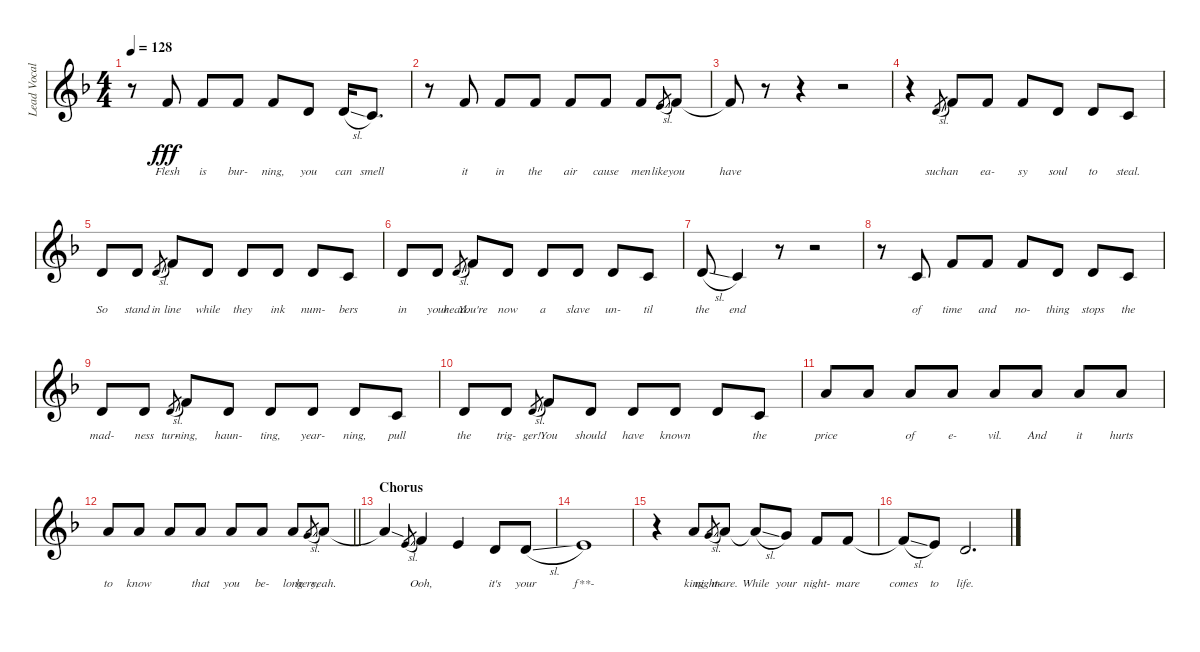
\track ("Lead Vocals" "Lead Vocal") {instrument lead6voice}
\staff {score}
\tuning (E4 B3 G3 D3 A2 D2) {hide}
\ts (4 4)
\tempo 128
\clef g2
\ks dminor
r.8{dy fff} 6.2.8{lyrics (0 "Flesh") lyrics (1 "") lyrics (2 "") lyrics (3 "") lyrics (4 "")} 6.2.8{lyrics (0 "is") lyrics (1 "") lyrics (2 "") lyrics (3 "") lyrics (4 "")} 6.2.8{lyrics (0 "bur-") lyrics (1 "") lyrics (2 "") lyrics (3 "") lyrics (4 "")} 6.2.8{lyrics (0 "ning,") lyrics (1 "") lyrics (2 "") lyrics (3 "") lyrics (4 "")} 7.3.8{lyrics (0 "you") lyrics (1 "") lyrics (2 "") lyrics (3 "") lyrics (4 "")} 7.3{sl}.16{lyrics (0 "can") lyrics (1 "") lyrics (2 "") lyrics (3 "") lyrics (4 "")} 5.3.8{d lyrics (0 "smell") lyrics (1 "") lyrics (2 "") lyrics (3 "") lyrics (4 "")} |
r.8 6.2.8{lyrics (0 "it") lyrics (1 "") lyrics (2 "") lyrics (3 "") lyrics (4 "")} 6.2.8{lyrics (0 "in") lyrics (1 "") lyrics (2 "") lyrics (3 "") lyrics (4 "")} 6.2.8{lyrics (0 "the") lyrics (1 "") lyrics (2 "") lyrics (3 "") lyrics (4 "")} 6.2.8{lyrics (0 "air") lyrics (1 "") lyrics (2 "") lyrics (3 "") lyrics (4 "")} 6.2.8{lyrics (0 "cause") lyrics (1 "") lyrics (2 "") lyrics (3 "") lyrics (4 "")} 6.2.8{lyrics (0 "men") lyrics (1 "") lyrics (2 "") lyrics (3 "") lyrics (4 "")} 5.2{sl}.8{lyrics (0 "like") lyrics (1 "") lyrics (2 "") lyrics (3 "") lyrics (4 "") gr} 6.2.8{lyrics (0 "you") lyrics (1 "") lyrics (2 "") lyrics (3 "") lyrics (4 "")} |
6.2{t}.8{lyrics (0 "have") lyrics (1 "") lyrics (2 "") lyrics (3 "") lyrics (4 "")} r.8 r.4 r.2 |
r.4 3.2{sl}.8{lyrics (0 "such") lyrics (1 "") lyrics (2 "") lyrics (3 "") lyrics (4 "") gr} 6.2.8{lyrics (0 "an") lyrics (1 "") lyrics (2 "") lyrics (3 "") lyrics (4 "")} 6.2.8{lyrics (0 "ea-") lyrics (1 "") lyrics (2 "") lyrics (3 "") lyrics (4 "")} 6.2.8{lyrics (0 "sy") lyrics (1 "") lyrics (2 "") lyrics (3 "") lyrics (4 "")} 3.2.8{lyrics (0 "soul") lyrics (1 "") lyrics (2 "") lyrics (3 "") lyrics (4 "")} 3.2.8{lyrics (0 "to") lyrics (1 "") lyrics (2 "") lyrics (3 "") lyrics (4 "")} 5.3.8{lyrics (0 "steal.") lyrics (1 "") lyrics (2 "") lyrics (3 "") lyrics (4 "")} |
3.2.8{lyrics (0 "So") lyrics (1 "") lyrics (2 "") lyrics (3 "") lyrics (4 "")} 3.2.8{lyrics (0 "stand") lyrics (1 "") lyrics (2 "") lyrics (3 "") lyrics (4 "")} 3.2{sl}.8{lyrics (0 "in") lyrics (1 "") lyrics (2 "") lyrics (3 "") lyrics (4 "") gr} 6.2.8{lyrics (0 "line") lyrics (1 "") lyrics (2 "") lyrics (3 "") lyrics (4 "")} 3.2.8{lyrics (0 "while") lyrics (1 "") lyrics (2 "") lyrics (3 "") lyrics (4 "")} 3.2.8{lyrics (0 "they") lyrics (1 "") lyrics (2 "") lyrics (3 "") lyrics (4 "")} 3.2.8{lyrics (0 "ink") lyrics (1 "") lyrics (2 "") lyrics (3 "") lyrics (4 "")} 3.2.8{lyrics (0 "num-") lyrics (1 "") lyrics (2 "") lyrics (3 "") lyrics (4 "")} 5.3.8{lyrics (0 "bers") lyrics (1 "") lyrics (2 "") lyrics (3 "") lyrics (4 "")} |
3.2.8{lyrics (0 "in") lyrics (1 "") lyrics (2 "") lyrics (3 "") lyrics (4 "")} 3.2.8{lyrics (0 "your") lyrics (1 "") lyrics (2 "") lyrics (3 "") lyrics (4 "")} 3.2{sl}.8{lyrics (0 "head.") lyrics (1 "") lyrics (2 "") lyrics (3 "") lyrics (4 "") gr} 6.2.8{lyrics (0 "You're") lyrics (1 "") lyrics (2 "") lyrics (3 "") lyrics (4 "")} 3.2.8{lyrics (0 "now") lyrics (1 "") lyrics (2 "") lyrics (3 "") lyrics (4 "")} 3.2.8{lyrics (0 "a") lyrics (1 "") lyrics (2 "") lyrics (3 "") lyrics (4 "")} 3.2.8{lyrics (0 "slave") lyrics (1 "") lyrics (2 "") lyrics (3 "") lyrics (4 "")} 3.2.8{lyrics (0 "un-") lyrics (1 "") lyrics (2 "") lyrics (3 "") lyrics (4 "")} 5.3.8{lyrics (0 "til") lyrics (1 "") lyrics (2 "") lyrics (3 "") lyrics (4 "")} |
7.3{sl}.8{lyrics (0 "the") lyrics (1 "") lyrics (2 "") lyrics (3 "") lyrics (4 "")} 5.3.4{lyrics (0 "end") lyrics (1 "") lyrics (2 "") lyrics (3 "") lyrics (4 "")} r.8 r.2 |
r.8 5.3.8{lyrics (0 "of") lyrics (1 "") lyrics (2 "") lyrics (3 "") lyrics (4 "")} 6.2.8{lyrics (0 "time") lyrics (1 "") lyrics (2 "") lyrics (3 "") lyrics (4 "")} 6.2.8{lyrics (0 "and") lyrics (1 "") lyrics (2 "") lyrics (3 "") lyrics (4 "")} 6.2.8{lyrics (0 "no-") lyrics (1 "") lyrics (2 "") lyrics (3 "") lyrics (4 "")} 3.2.8{lyrics (0 "thing") lyrics (1 "") lyrics (2 "") lyrics (3 "") lyrics (4 "")} 3.2.8{lyrics (0 "stops") lyrics (1 "") lyrics (2 "") lyrics (3 "") lyrics (4 "")} 5.3.8{lyrics (0 "the") lyrics (1 "") lyrics (2 "") lyrics (3 "") lyrics (4 "")} |
3.2.8{lyrics (0 "mad-") lyrics (1 "") lyrics (2 "") lyrics (3 "") lyrics (4 "")} 3.2.8{lyrics (0 "ness") lyrics (1 "") lyrics (2 "") lyrics (3 "") lyrics (4 "")} 3.2{sl}.8{lyrics (0 "tur-") lyrics (1 "") lyrics (2 "") lyrics (3 "") lyrics (4 "") gr} 6.2.8{lyrics (0 "ning,") lyrics (1 "") lyrics (2 "") lyrics (3 "") lyrics (4 "")} 3.2.8{lyrics (0 "haun-") lyrics (1 "") lyrics (2 "") lyrics (3 "") lyrics (4 "")} 3.2.8{lyrics (0 "ting,") lyrics (1 "") lyrics (2 "") lyrics (3 "") lyrics (4 "")} 3.2.8{lyrics (0 "year-") lyrics (1 "") lyrics (2 "") lyrics (3 "") lyrics (4 "")} 3.2.8{lyrics (0 "ning,") lyrics (1 "") lyrics (2 "") lyrics (3 "") lyrics (4 "")} 5.3.8{lyrics (0 "pull") lyrics (1 "") lyrics (2 "") lyrics (3 "") lyrics (4 "")} |
3.2.8{lyrics (0 "the") lyrics (1 "") lyrics (2 "") lyrics (3 "") lyrics (4 "")} 3.2.8{lyrics (0 "trig-") lyrics (1 "") lyrics (2 "") lyrics (3 "") lyrics (4 "")} 3.2{sl}.8{lyrics (0 "ger!") lyrics (1 "") lyrics (2 "") lyrics (3 "") lyrics (4 "") gr} 6.2.8{lyrics (0 "You") lyrics (1 "") lyrics (2 "") lyrics (3 "") lyrics (4 "")} 3.2.8{lyrics (0 "should") lyrics (1 "") lyrics (2 "") lyrics (3 "") lyrics (4 "")} 3.2.8{lyrics (0 "have") lyrics (1 "") lyrics (2 "") lyrics (3 "") lyrics (4 "")} 3.2.8{lyrics (0 "known") lyrics (1 "") lyrics (2 "") lyrics (3 "") lyrics (4 "")} 3.2.8{lyrics (0 "") lyrics (1 "") lyrics (2 "") lyrics (3 "") lyrics (4 "")} 5.3.8{lyrics (0 "the") lyrics (1 "") lyrics (2 "") lyrics (3 "") lyrics (4 "")} |
5.1.8{lyrics (0 "price") lyrics (1 "") lyrics (2 "") lyrics (3 "") lyrics (4 "")} 5.1.8{lyrics (0 "") lyrics (1 "") lyrics (2 "") lyrics (3 "") lyrics (4 "")} 5.1.8{lyrics (0 "of") lyrics (1 "") lyrics (2 "") lyrics (3 "") lyrics (4 "")} 5.1.8{lyrics (0 "e-") lyrics (1 "") lyrics (2 "") lyrics (3 "") lyrics (4 "")} 5.1.8{lyrics (0 "vil.") lyrics (1 "") lyrics (2 "") lyrics (3 "") lyrics (4 "")} 5.1.8{lyrics (0 "And") lyrics (1 "") lyrics (2 "") lyrics (3 "") lyrics (4 "")} 5.1.8{lyrics (0 "it") lyrics (1 "") lyrics (2 "") lyrics (3 "") lyrics (4 "")} 5.1.8{lyrics (0 "hurts") lyrics (1 "") lyrics (2 "") lyrics (3 "") lyrics (4 "")} |
\barLineRight lightlight
5.1.8{lyrics (0 "to") lyrics (1 "") lyrics (2 "") lyrics (3 "") lyrics (4 "")} 5.1.8{lyrics (0 "know") lyrics (1 "") lyrics (2 "") lyrics (3 "") lyrics (4 "")} 5.1.8{lyrics (0 "") lyrics (1 "") lyrics (2 "") lyrics (3 "") lyrics (4 "")} 5.1.8{lyrics (0 "that") lyrics (1 "") lyrics (2 "") lyrics (3 "") lyrics (4 "")} 5.1.8{lyrics (0 "you") lyrics (1 "") lyrics (2 "") lyrics (3 "") lyrics (4 "")} 5.1.8{lyrics (0 "be-") lyrics (1 "") lyrics (2 "") lyrics (3 "") lyrics (4 "")} 5.1.8{lyrics (0 "long") lyrics (1 "") lyrics (2 "") lyrics (3 "") lyrics (4 "")} 3.1{sl}.8{lyrics (0 "here,") lyrics (1 "") lyrics (2 "") lyrics (3 "") lyrics (4 "") gr} 5.1.8{lyrics (0 "yeah.") lyrics (1 "") lyrics (2 "") lyrics (3 "") lyrics (4 "")} |
\section ("" "Chorus")
5.1{sod t}.4{lyrics (0 "") lyrics (1 "") lyrics (2 "") lyrics (3 "") lyrics (4 "")} 5.2{sl}.8{lyrics (0 "") lyrics (1 "") lyrics (2 "") lyrics (3 "") lyrics (4 "") gr} 6.2.4{lyrics (0 "Ooh,") lyrics (1 "") lyrics (2 "") lyrics (3 "") lyrics (4 "")} 5.2.4{lyrics (0 "") lyrics (1 "") lyrics (2 "") lyrics (3 "") lyrics (4 "")} 3.2.8{lyrics (0 "it's") lyrics (1 "") lyrics (2 "") lyrics (3 "") lyrics (4 "")} 3.2{sl}.8{lyrics (0 "your") lyrics (1 "") lyrics (2 "") lyrics (3 "") lyrics (4 "")} |
5.2.1{lyrics (0 "f**-") lyrics (1 "") lyrics (2 "") lyrics (3 "") lyrics (4 "")} |
r.4 5.1.8{lyrics (0 "king") lyrics (1 "") lyrics (2 "") lyrics (3 "") lyrics (4 "")} 3.1{sl}.8{lyrics (0 "night-") lyrics (1 "") lyrics (2 "") lyrics (3 "") lyrics (4 "") gr} 5.1.8{lyrics (0 "mare.") lyrics (1 "") lyrics (2 "") lyrics (3 "") lyrics (4 "")} 5.1{sl t}.8{lyrics (0 "While") lyrics (1 "") lyrics (2 "") lyrics (3 "") lyrics (4 "")} 3.1.8{lyrics (0 "your") lyrics (1 "") lyrics (2 "") lyrics (3 "") lyrics (4 "")} 6.2.8{lyrics (0 "night-") lyrics (1 "") lyrics (2 "") lyrics (3 "") lyrics (4 "")} 6.2.8{lyrics (0 "mare") lyrics (1 "") lyrics (2 "") lyrics (3 "") lyrics (4 "")} |
6.2{sl t}.8{lyrics (0 "comes") lyrics (1 "") lyrics (2 "") lyrics (3 "") lyrics (4 "")} 5.2.8{lyrics (0 "to") lyrics (1 "") lyrics (2 "") lyrics (3 "") lyrics (4 "")} 3.2.2{d lyrics (0 "life.") lyrics (1 "") lyrics (2 "") lyrics (3 "") lyrics (4 "")}
